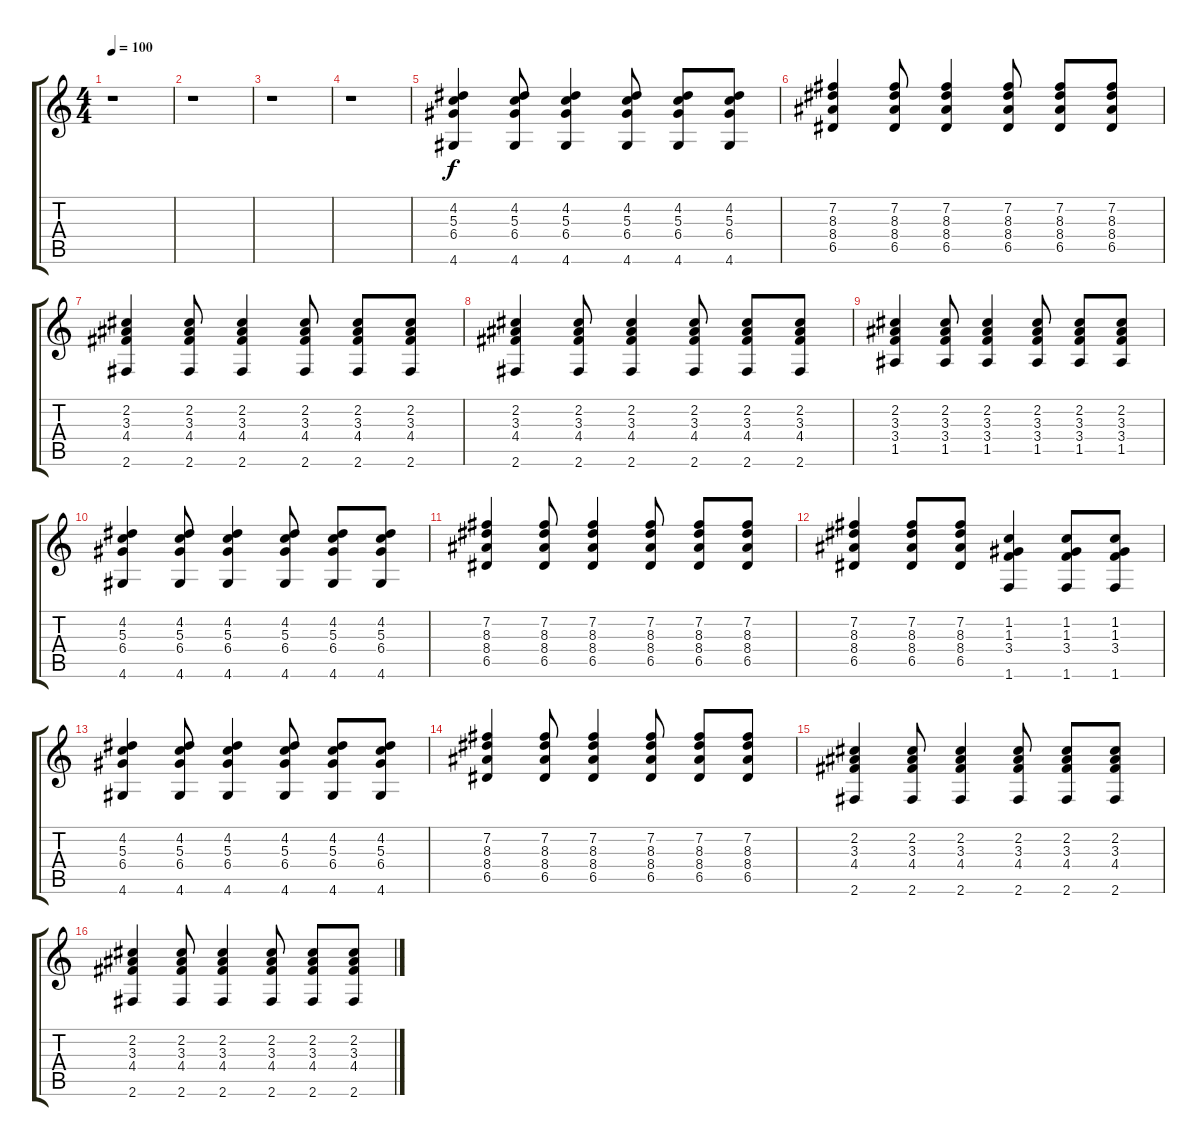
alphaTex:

\track "" {instrument acousticguitarsteel}
\staff {score tabs}
\tuning (E4 B3 G3 D3 A2 E2) {hide}
\ts (4 4)
\tempo 100
\clef g2
\ks c
r.1{dy f} |
r.1 |
r.1 |
r.1 |
(4.2 5.3 6.4 4.6).4{volume 9} (4.2 5.3 6.4 4.6).8 (4.2 5.3 6.4 4.6).4 (4.2 5.3 6.4 4.6).8 (4.2 5.3 6.4 4.6).8 (4.2 5.3 6.4 4.6).8 |
(7.2 8.3 8.4 6.5).4 (7.2 8.3 8.4 6.5).8 (7.2 8.3 8.4 6.5).4 (7.2 8.3 8.4 6.5).8 (7.2 8.3 8.4 6.5).8 (7.2 8.3 8.4 6.5).8 |
(2.2 3.3 4.4 2.6).4 (2.2 3.3 4.4 2.6).8 (2.2 3.3 4.4 2.6).4 (2.2 3.3 4.4 2.6).8 (2.2 3.3 4.4 2.6).8 (2.2 3.3 4.4 2.6).8 |
(2.2 3.3 4.4 2.6).4 (2.2 3.3 4.4 2.6).8 (2.2 3.3 4.4 2.6).4 (2.2 3.3 4.4 2.6).8 (2.2 3.3 4.4 2.6).8 (2.2 3.3 4.4 2.6).8 |
(2.2 3.3 3.4 1.5).4 (2.2 3.3 3.4 1.5).8 (2.2 3.3 3.4 1.5).4 (2.2 3.3 3.4 1.5).8 (2.2 3.3 3.4 1.5).8 (2.2 3.3 3.4 1.5).8 |
(4.2 5.3 6.4 4.6).4 (4.2 5.3 6.4 4.6).8 (4.2 5.3 6.4 4.6).4 (4.2 5.3 6.4 4.6).8 (4.2 5.3 6.4 4.6).8 (4.2 5.3 6.4 4.6).8 |
(7.2 8.3 8.4 6.5).4 (7.2 8.3 8.4 6.5).8 (7.2 8.3 8.4 6.5).4 (7.2 8.3 8.4 6.5).8 (7.2 8.3 8.4 6.5).8 (7.2 8.3 8.4 6.5).8 |
(7.2 8.3 8.4 6.5).4 (7.2 8.3 8.4 6.5).8 (7.2 8.3 8.4 6.5).8 (1.2 1.3 3.4 1.6).4 (1.2 1.3 3.4 1.6).8 (1.2 1.3 3.4 1.6).8 |
(4.2 5.3 6.4 4.6).4 (4.2 5.3 6.4 4.6).8 (4.2 5.3 6.4 4.6).4 (4.2 5.3 6.4 4.6).8 (4.2 5.3 6.4 4.6).8 (4.2 5.3 6.4 4.6).8 |
(7.2 8.3 8.4 6.5).4 (7.2 8.3 8.4 6.5).8 (7.2 8.3 8.4 6.5).4 (7.2 8.3 8.4 6.5).8 (7.2 8.3 8.4 6.5).8 (7.2 8.3 8.4 6.5).8 |
(2.2 3.3 4.4 2.6).4 (2.2 3.3 4.4 2.6).8 (2.2 3.3 4.4 2.6).4 (2.2 3.3 4.4 2.6).8 (2.2 3.3 4.4 2.6).8 (2.2 3.3 4.4 2.6).8 |
(2.2 3.3 4.4 2.6).4 (2.2 3.3 4.4 2.6).8 (2.2 3.3 4.4 2.6).4 (2.2 3.3 4.4 2.6).8 (2.2 3.3 4.4 2.6).8 (2.2 3.3 4.4 2.6).8
